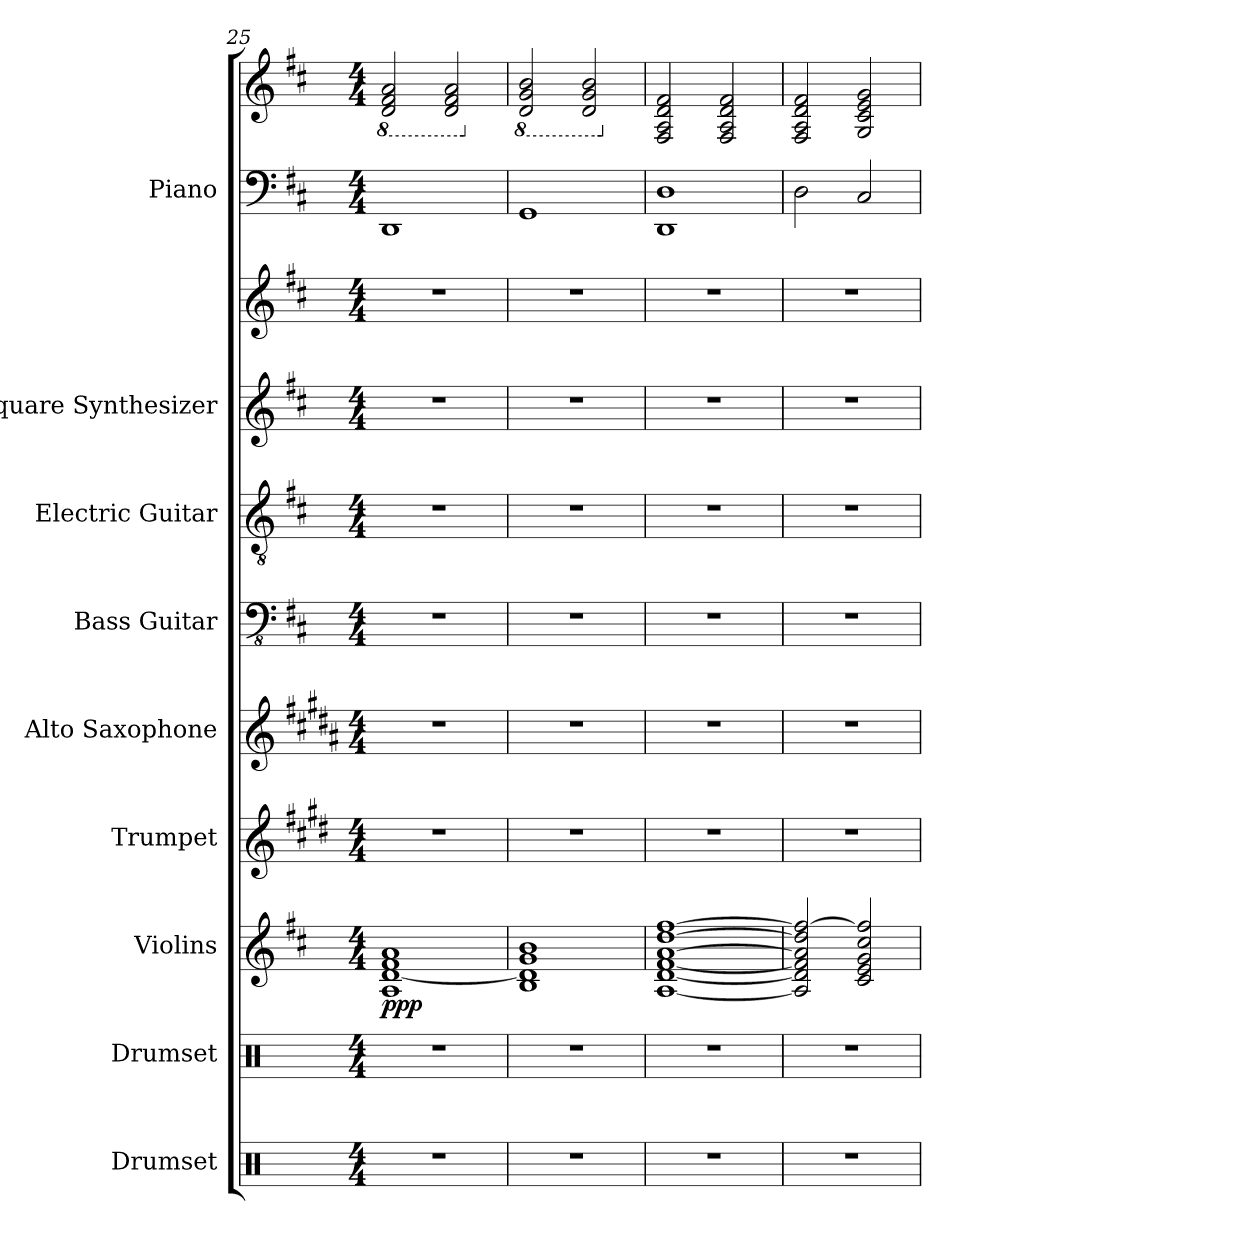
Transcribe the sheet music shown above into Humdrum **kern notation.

**kern	**kern	**kern	**dynam	**kern	**kern	**kern	**kern	**kern	**kern	**kern	**kern
*part9	*part8	*part7	*part7	*part6	*part5	*part4	*part3	*part2	*part2	*part1	*part1
*staff11	*staff10	*staff9	*staff9	*staff8	*staff7	*staff6	*staff5	*staff4	*staff3	*staff2	*staff1
*I"Drumset	*I"Drumset	*I"Violins	*	*I"Trumpet	*I"Alto Saxophone	*I"Bass Guitar	*I"Electric Guitar	*I"Square Synthesizer	*	*I"Piano	*
*I'Drs.	*I'Drs.	*I'Vlns.	*	*I'Tpt.	*I'A. Sax.	*I'B. Guit.	*I'El. Guit.	*I'Synth.	*	*I'Pno.	*
*clefX	*clefX	*clefG2	*	*clefG2	*clefG2	*clefFv4	*clefGv2	*clefG2	*clefG2	*clefF4	*clefG2
*	*	*	*	*ITrd1c2	*ITrd5c9	*	*	*	*	*	*
*k[]	*k[]	*k[f#c#]	*	*k[f#c#]	*k[f#c#]	*k[f#c#]	*k[f#c#]	*k[f#c#]	*k[f#c#]	*k[f#c#]	*k[f#c#]
*M4/4	*M4/4	*M4/4	*	*M4/4	*M4/4	*M4/4	*M4/4	*M4/4	*M4/4	*M4/4	*M4/4
*	*	*	*	*	*	*	*	*	*	*	*8ba
=25	=25	=25	=25	=25	=25	=25	=25	=25	=25	=25	=25
!	!	!	!LO:DY:b	!	!	!	!	!	!	!	!
1r	1r	1A [1d 1f# 1a	ppp	1r	1r	1r	1r	1r	1r	1DD	2D/ 2F#/ 2A/
.	.	.	.	.	.	.	.	.	.	.	2D/ 2F#/ 2A/
!!LO:PB:g=z
=26	=26	=26	=26	=26	=26	=26	=26	=26	=26	=26	=26
*	*	*	*	*	*	*	*	*	*	*	*X8ba
*	*	*	*	*	*	*	*	*	*	*	*8ba
1r	1r	1B 1d] 1g 1b	.	1r	1r	1r	1r	1r	1r	1GG	2D/ 2G/ 2B/
.	.	.	.	.	.	.	.	.	.	.	2D/ 2G/ 2B/
=27	=27	=27	=27	=27	=27	=27	=27	=27	=27	=27	=27
*	*	*	*	*	*	*	*	*	*	*	*X8ba
1r	1r	[1A [1d [1f# [1a [1dd [1ff#	.	1r	1r	1r	1r	1r	1r	1DD 1D	2F#/ 2A/ 2d/ 2f#/
.	.	.	.	.	.	.	.	.	.	.	2F#/ 2A/ 2d/ 2f#/
=28	=28	=28	=28	=28	=28	=28	=28	=28	=28	=28	=28
1r	1r	2A/] 2d/] 2f#/] 2a/] 2dd/] 2ff#/_	.	1r	1r	1r	1r	1r	1r	2D\	2F#/ 2A/ 2d/ 2f#/
.	.	2c#/ 2e/ 2g/ 2cc#/ 2ff#/]	.	.	.	.	.	.	.	2C#/	2G/ 2c#/ 2e/ 2g/
=	=	=	=	=	=	=	=	=	=	=	=
*-	*-	*-	*-	*-	*-	*-	*-	*-	*-	*-	*-
